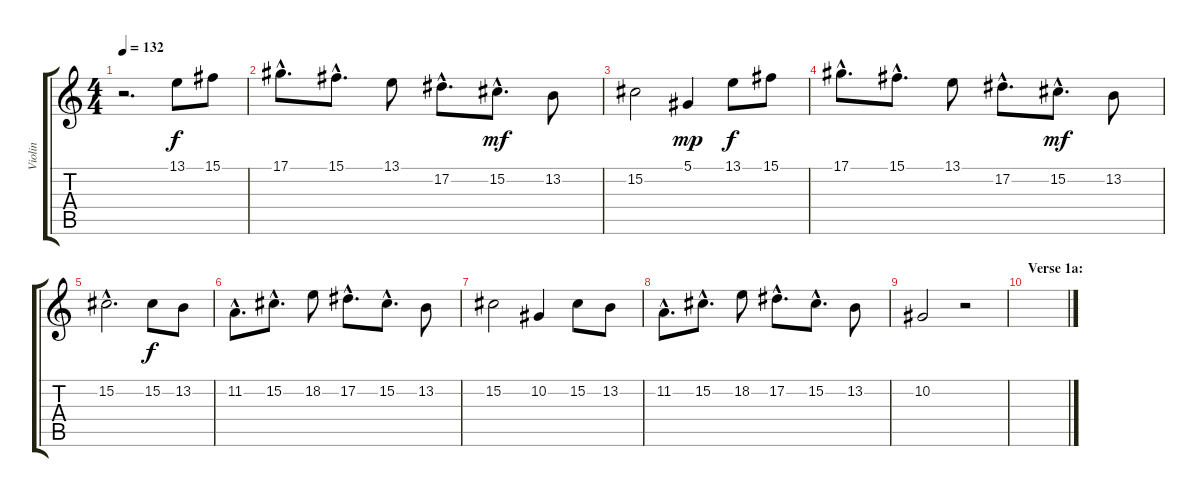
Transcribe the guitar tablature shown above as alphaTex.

\track ("Violin" "Violin") {instrument violin}
\staff {score tabs}
\tuning (Eb4 Bb3 Gb3 Db3 Ab2 Eb2) {hide}
\ts (4 4)
\tempo 132
\clef g2
\ks c
r.2{d dy f} 13.1.8 15.1.8 |
17.1{hac}.8{d} 15.1{hac}.8{d} 13.1.8 17.2{hac}.8{d} 15.2{hac}.8{d dy mf} 13.2.8 |
15.2.2 5.1.4{dy mp} 13.1.8{dy f} 15.1.8 |
17.1{hac}.8{d} 15.1{hac}.8{d} 13.1.8 17.2{hac}.8{d} 15.2{hac}.8{d dy mf} 13.2.8 |
15.2{hac}.2{d} 15.2.8{dy f} 13.2.8 |
11.2{hac}.8{d} 15.2{hac}.8{d} 18.2.8 17.2{hac}.8{d} 15.2{hac}.8{d} 13.2.8 |
15.2.2 10.2.4 15.2.8 13.2.8 |
11.2{hac}.8{d} 15.2{hac}.8{d} 18.2.8 17.2{hac}.8{d} 15.2{hac}.8{d} 13.2.8 |
10.2.2 r.2 |
\section ("" "Verse 1a:")
